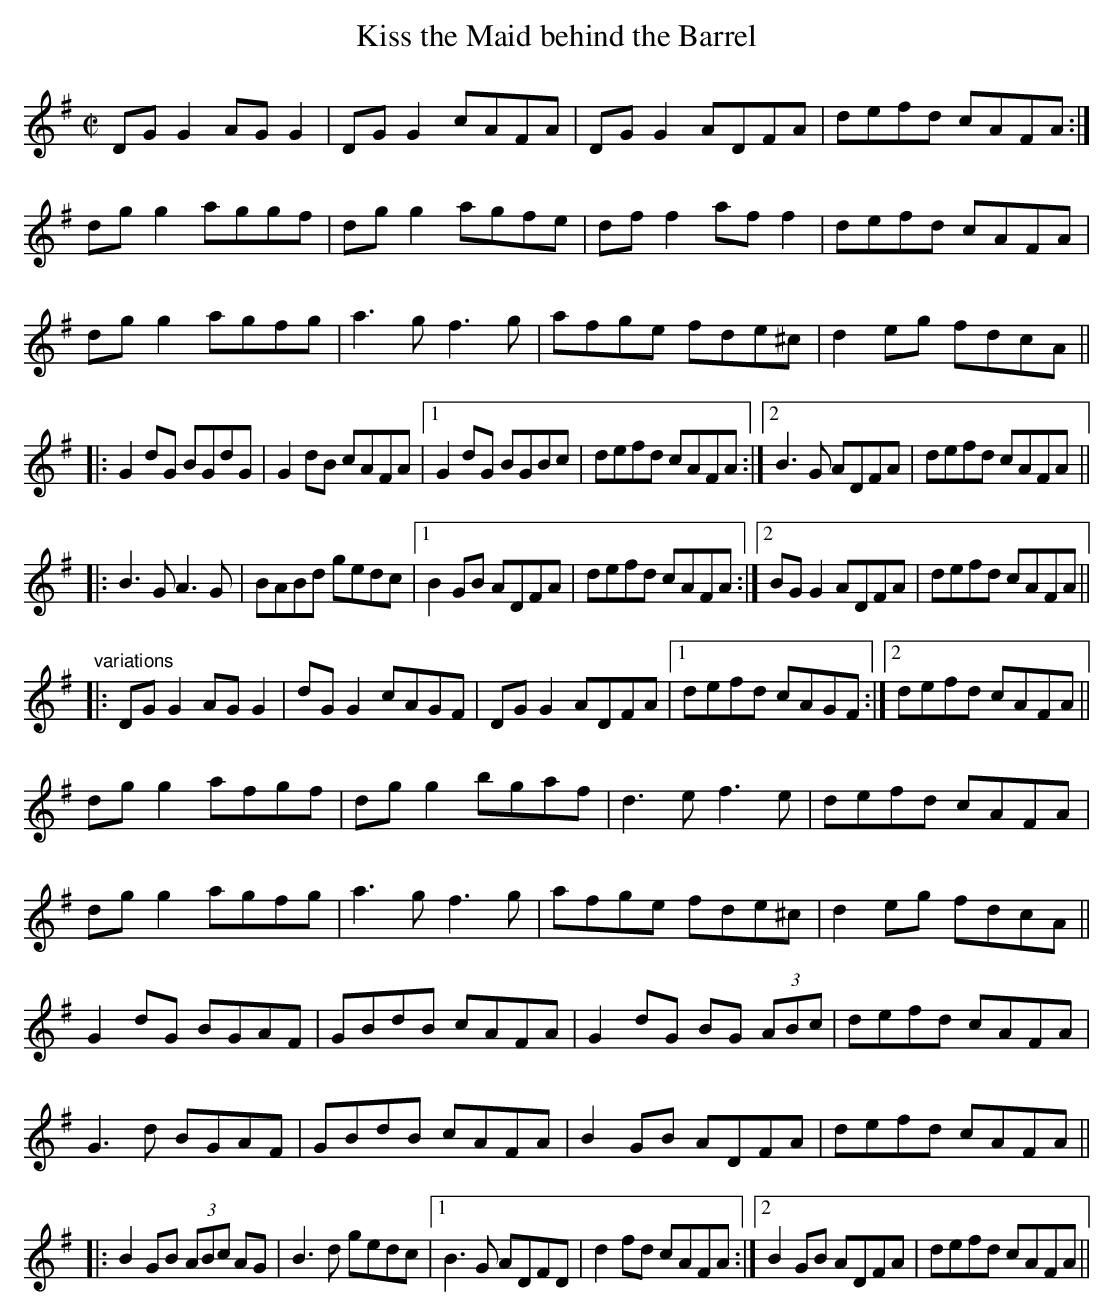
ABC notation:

X:1
T:Kiss the Maid behind the Barrel
M:C|
K:G
DGG2 AGG2|DGG2 cAFA|DGG2 ADFA|defd cAFA:|
dgg2 aggf|dgg2 agfe|dff2 aff2|defd cAFA|
dgg2 agfg|a3g f3g|afge fde^c|d2eg fdcA||
|:G2dG BGdG|G2dB cAFA|1 G2dG BGBc|defd cAFA:|2 B3G ADFA|defd cAFA||
|:B3G A3G|BABd gedc|1 B2GB ADFA|defd cAFA:|2 BGG2 ADFA|defd cAFA||
"variations"
|:DGG2 AGG2|dGG2 cAGF|DGG2 ADFA|1 defd cAGF:|2 defd cAFA||
dgg2 afgf|dgg2 bgaf|d3e f3e|defd cAFA|
dgg2 agfg|a3g f3g|afge fde^c|d2eg fdcA||
G2dG BGAF|GBdB cAFA|G2dG BG (3ABc|defd cAFA|
G3d BGAF|GBdB cAFA|B2GB ADFA|defd cAFA||
|:B2GB (3ABc AG|B3d gedc|1 B3G ADFD|d2fd cAFA:|2 B2GB ADFA|defd cAFA||
